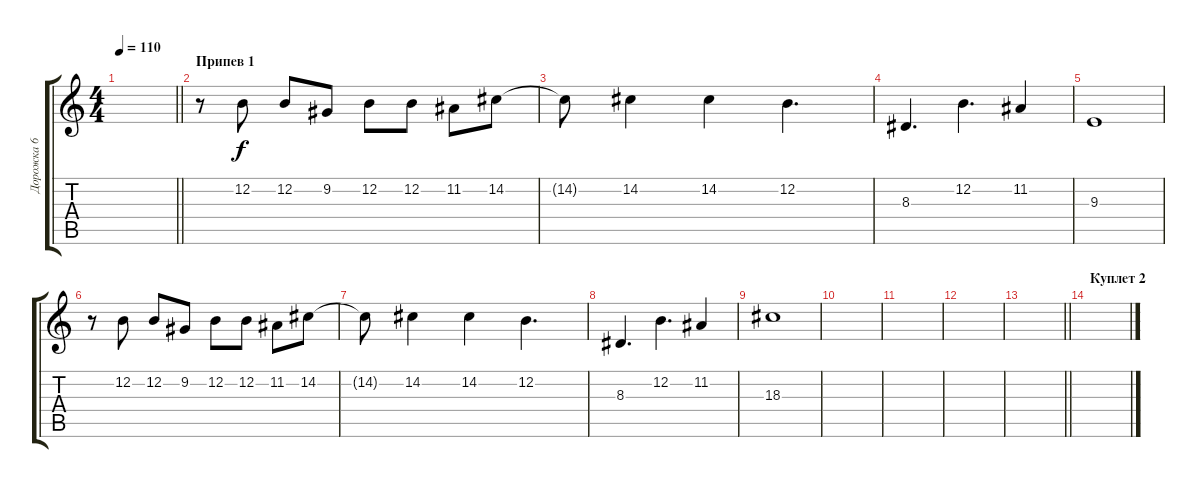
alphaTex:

\track ("Дорожка 6" "Дорожка 6") {instrument oboe}
\staff {score tabs}
\tuning (E4 B3 G3 D3 A2 E2) {hide}
\ts (4 4)
\tempo 110
\clef g2
\barLineRight lightlight
\ks c
|
\section ("" "Припев 1")
r.8 12.2.8 12.2.8 9.2.8 12.2.8 12.2.8 11.2.8 14.2.8 |
14.2{t}.8 14.2.4 14.2.4 12.2.4{d} |
8.3.4{d} 12.2.4{d} 11.2.4 |
9.3.1 |
r.8 12.2.8 12.2.8 9.2.8 12.2.8 12.2.8 11.2.8 14.2.8 |
14.2{t}.8 14.2.4 14.2.4 12.2.4{d} |
8.3.4{d} 12.2.4{d} 11.2.4 |
18.3.1 |
|
|
|
\barLineRight lightlight
|
\section ("" "Куплет 2")
